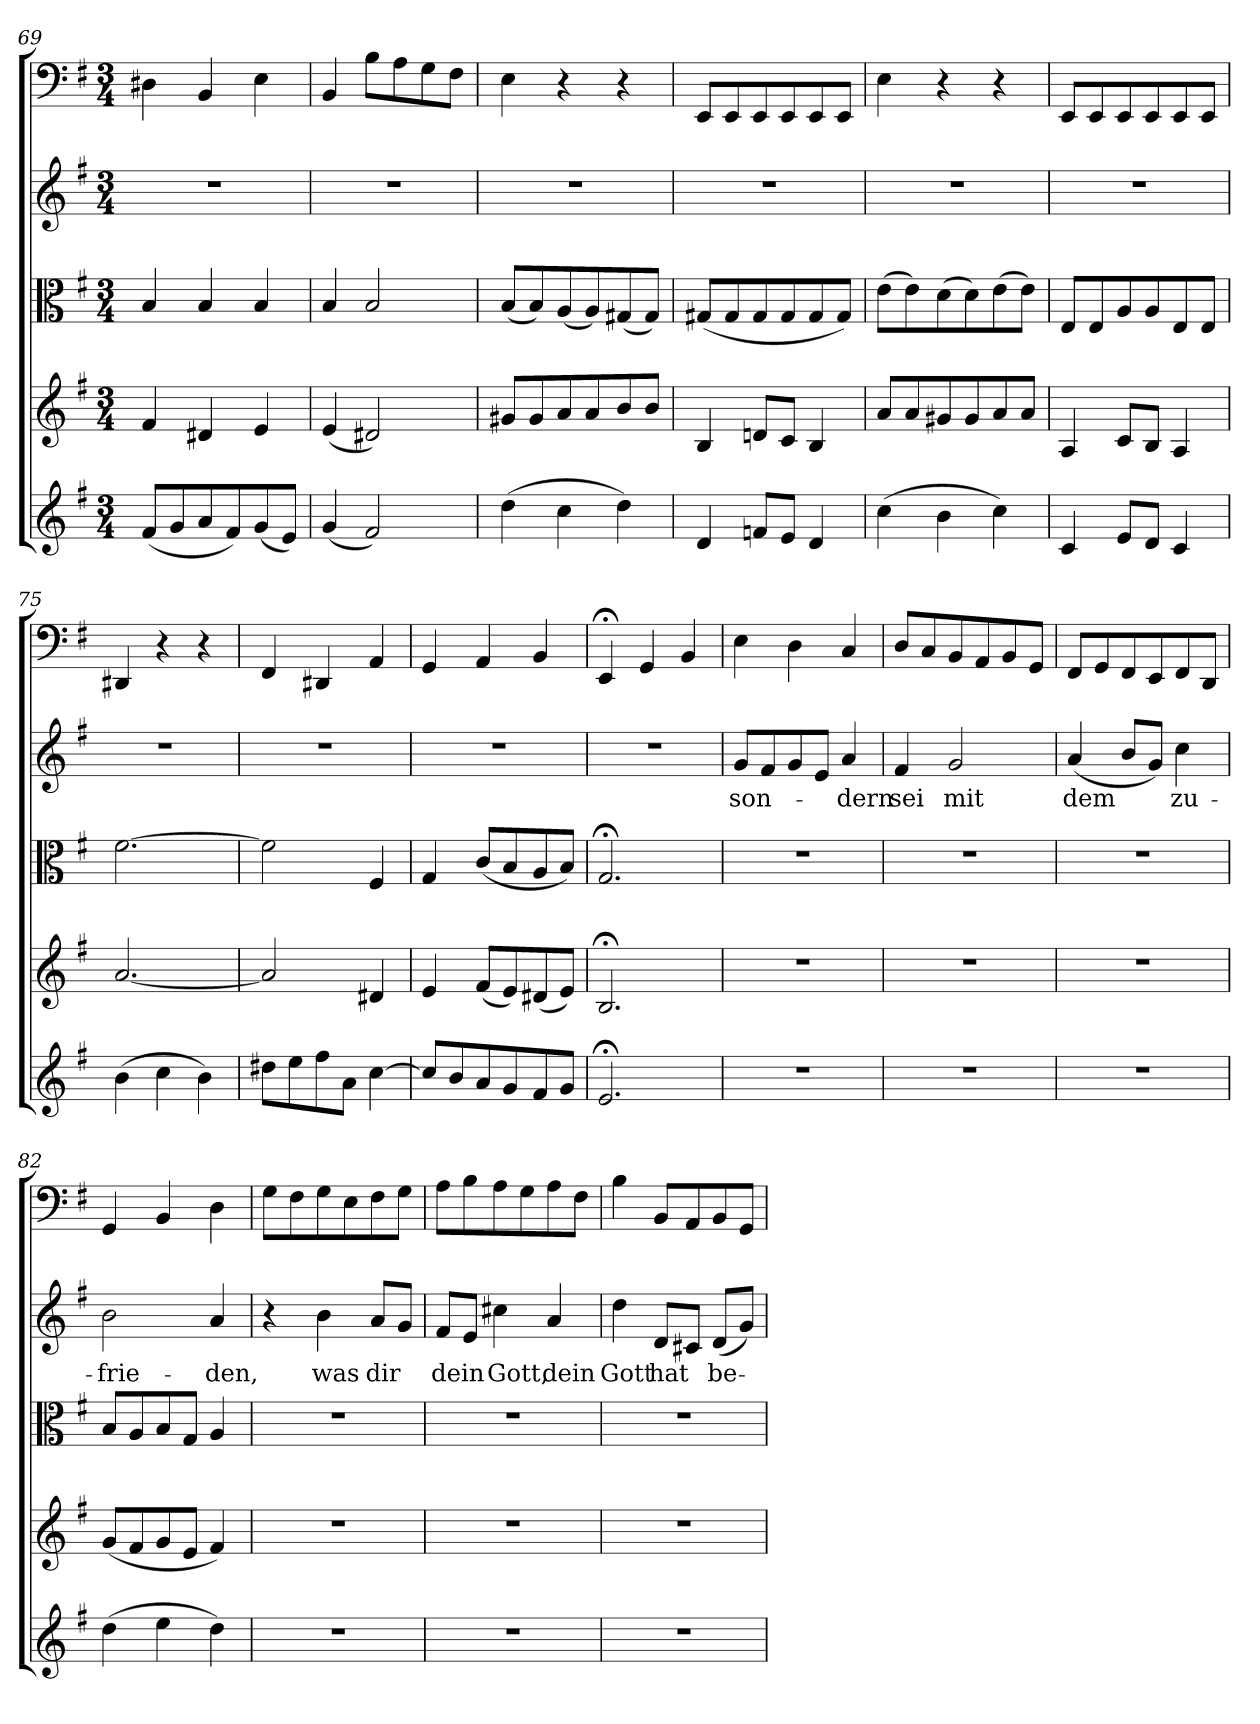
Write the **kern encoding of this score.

**kern	**kern	**kern	**kern	**text	**kern
*part5	*part4	*part3	*part2	*part2	*part1
*staff5	*staff4	*staff3	*staff2	*staff2	*staff1
*clefG2	*clefG2	*clefC3	*clefG2	*	*clefF4
*k[f#]	*k[f#]	*k[f#]	*k[f#]	*	*k[f#]
*e:	*e:	*e:	*e:	*	*e:
*M3/4	*M3/4	*M3/4	*M3/4	*	*M3/4
=69	=69	=69	=69	=69	=69
(8f#/L	4f#/	4B/	2.r	.	4D#X\
8g/	.	.	.	.	.
8a/	4d#X/	4B/	.	.	4BB/
8f#/)	.	.	.	.	.
(8g/	4e/	4B/	.	.	4E\
8e/J)	.	.	.	.	.
=70	=70	=70	=70	=70	=70
(4g/	(4e/	4B/	2.r	.	4BB/
2f#/)	2d#X/)	2B/	.	.	8B\L
.	.	.	.	.	8A\
.	.	.	.	.	8G\
.	.	.	.	.	8F#\J
=71	=71	=71	=71	=71	=71
(4dd\	8g#X/L	(8B/L	2.r	.	4E\
.	8g#/	8B/)	.	.	.
4cc\	8a/	(8A/	.	.	4r
.	8a/	8A/)	.	.	.
4dd\)	8b/	(8G#X/	.	.	4r
.	8b/J	8G#/J)	.	.	.
=72	=72	=72	=72	=72	=72
4d/	4B/	(8G#X/L	2.r	.	8EE/L
.	.	8G#/	.	.	8EE/
8fn/L	8dn/L	8G#/	.	.	8EE/
8e/J	8c/J	8G#/	.	.	8EE/
4d/	4B/	8G#/	.	.	8EE/
.	.	8G#/J)	.	.	8EE/J
=73	=73	=73	=73	=73	=73
(4cc\	8a/L	(8e\L	2.r	.	4E\
.	8a/	8e\)	.	.	.
4b\	8g#X/	(8d\	.	.	4r
.	8g#/	8d\)	.	.	.
4cc\)	8a/	(8e\	.	.	4r
.	8a/J	8e\J)	.	.	.
=74	=74	=74	=74	=74	=74
4c/	4A/	8E/L	2.r	.	8EE/L
.	.	8E/	.	.	8EE/
8e/L	8c/L	8A/	.	.	8EE/
8d/J	8B/J	8A/	.	.	8EE/
4c/	4A/	8E/	.	.	8EE/
.	.	8E/J	.	.	8EE/J
=75	=75	=75	=75	=75	=75
(4b\	[2.a/	[2.f#\	2.r	.	4DD#X/
4cc\	.	.	.	.	4r
4b\)	.	.	.	.	4r
=76	=76	=76	=76	=76	=76
8dd#X\L	2a/]	2f#\]	2.r	.	4FF#/
8ee\	.	.	.	.	.
8ff#\	.	.	.	.	4DD#X/
8a\J	.	.	.	.	.
[4cc\	4d#X/	4F#/	.	.	4AA/
=77	=77	=77	=77	=77	=77
8cc/L]	4e/	4G/	2.r	.	4GG/
8b/	.	.	.	.	.
8a/	(8f#/L	(8c/L	.	.	4AA/
8g/	8e/)	8B/	.	.	.
8f#/	(8d#X/	8A/	.	.	4BB/
8g/J	8e/J)	8B/J)	.	.	.
=78	=78	=78	=78	=78	=78
2.e;</	2.B;</	2.G;</	2.r	.	4EE;</
.	.	.	.	.	4GG/
.	.	.	.	.	4BB/
=79	=79	=79	=79	=79	=79
2.r	2.r	2.r	8g/L	son-	4E\
.	.	.	8f#/	.	.
.	.	.	8g/	.	4D\
.	.	.	8e/J	.	.
.	.	.	4a/	-dern	4C/
=80	=80	=80	=80	=80	=80
2.r	2.r	2.r	4f#/	sei	8D/L
.	.	.	.	.	8C/
.	.	.	2g/	mit	8BB/
.	.	.	.	.	8AA/
.	.	.	.	.	8BB/
.	.	.	.	.	8GG/J
=81	=81	=81	=81	=81	=81
2.r	2.r	2.r	(4a/	dem	8FF#/L
.	.	.	.	.	8GG/
.	.	.	8b/L	.	8FF#/
.	.	.	8g/J)	.	8EE/
.	.	.	4cc\	zu-	8FF#/
.	.	.	.	.	8DD/J
=82	=82	=82	=82	=82	=82
(4dd\	(8g/L	8B/L	2b\	-frie-	4GG/
.	8f#/	8A/	.	.	.
4ee\	8g/	8B/	.	.	4BB/
.	8e/J	8G/J	.	.	.
4dd\)	4f#/)	4A/	4a/	-den,	4D\
=83	=83	=83	=83	=83	=83
2.r	2.r	2.r	4r	.	8G\L
.	.	.	.	.	8F#\
.	.	.	4b\	was	8G\
.	.	.	.	.	8E\
.	.	.	8a/L	dir	8F#\
.	.	.	8g/J	.	8G\J
=84	=84	=84	=84	=84	=84
2.r	2.r	2.r	8f#/L	dein	8A\L
.	.	.	8e/J	.	8B\
.	.	.	4cc#X\	Gott,	8A\
.	.	.	.	.	8G\
.	.	.	4a/	dein	8A\
.	.	.	.	.	8F#\J
=85	=85	=85	=85	=85	=85
2.r	2.r	2.r	4dd\	Gott	4B\
.	.	.	8d/L	hat	8BB/L
.	.	.	8c#X/J	.	8AA/
.	.	.	(8d/L	be-	8BB/
.	.	.	8g/J)	.	8GG/J
=	=	=	=	=	=
*-	*-	*-	*-	*-	*-
